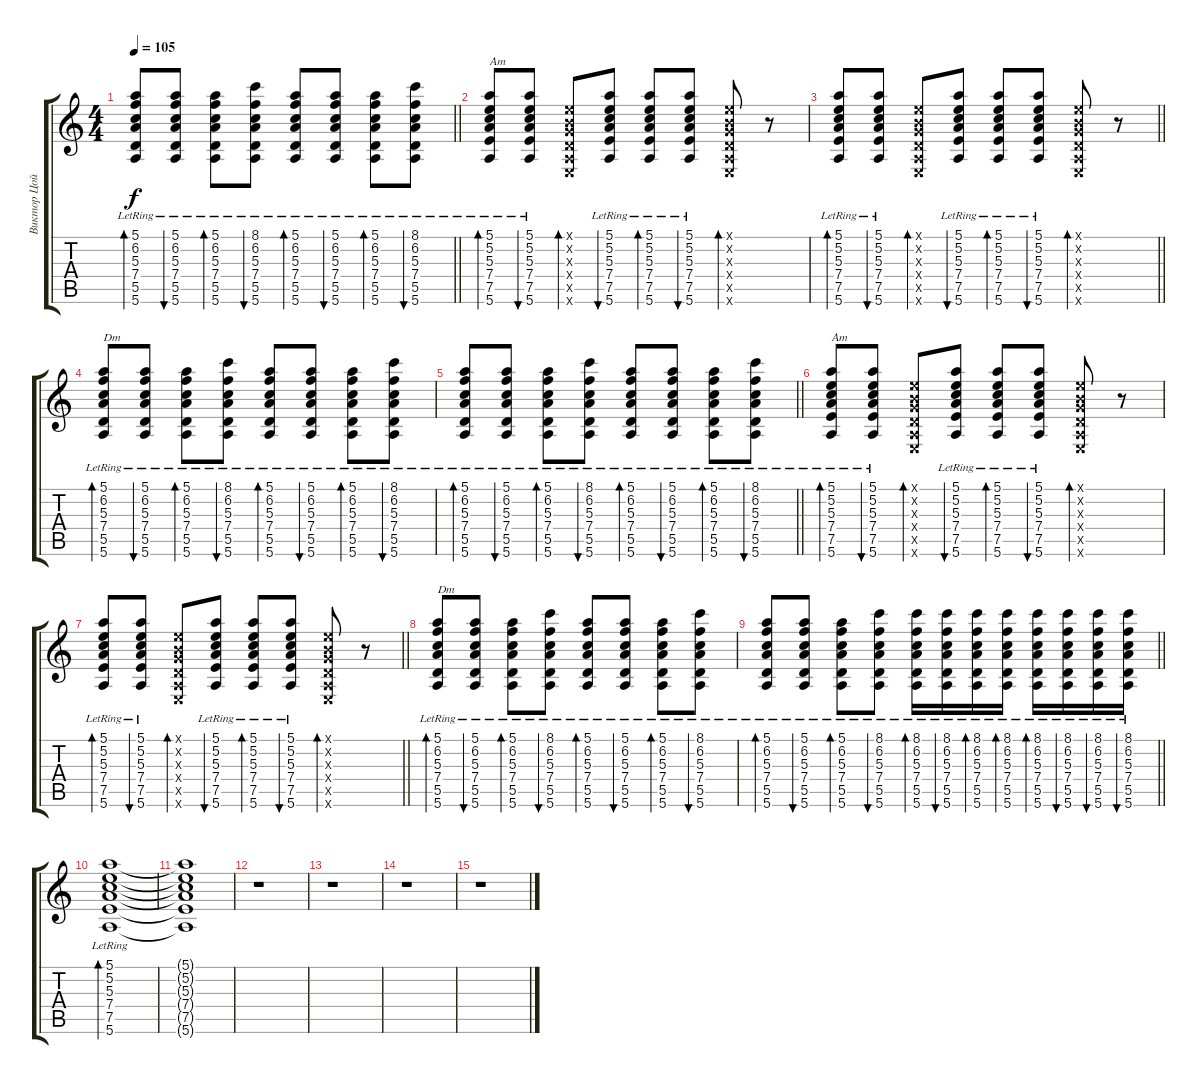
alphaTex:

\track ("Виктор Цой" "Виктор Цой") {instrument acousticguitarsteel}
\staff {score tabs}
\tuning (E4 B3 G3 D3 A2 E2) {hide}
\ts (4 4)
\tempo 105
\clef g2
\barLineRight lightlight
\ks c
(5.1{lr} 6.2{lr} 5.3{lr} 7.4{lr} 5.5{lr} 5.6{lr}).8{bd 30 dy f} (5.1{lr} 6.2{lr} 5.3{lr} 7.4{lr} 5.5{lr} 5.6{lr}).8{bu 30} (5.1{lr} 6.2{lr} 5.3{lr} 7.4{lr} 5.5{lr} 5.6{lr}).8{bd 30} (8.1{lr} 6.2{lr} 5.3{lr} 7.4{lr} 5.5{lr} 5.6{lr}).8{bu 30} (5.1{lr} 6.2{lr} 5.3{lr} 7.4{lr} 5.5{lr} 5.6{lr}).8{bd 30} (5.1{lr} 6.2{lr} 5.3{lr} 7.4{lr} 5.5{lr} 5.6{lr}).8{bu 30} (5.1{lr} 6.2{lr} 5.3{lr} 7.4{lr} 5.5{lr} 5.6{lr}).8{bd 30} (8.1{lr} 6.2{lr} 5.3{lr} 7.4{lr} 5.5{lr} 5.6{lr}).8{bu 30} |
(5.1{lr} 5.2{lr} 5.3{lr} 7.4{lr} 7.5{lr} 5.6{lr}).8{bd 30 txt "Am"} (5.1{lr} 5.2{lr} 5.3{lr} 7.4{lr} 7.5{lr} 5.6{lr}).8{bu 30} (0.1{x} 0.2{x} 0.3{x} 0.4{x} 0.5{x} 0.6{x}).8{bd 30} (5.1{lr} 5.2{lr} 5.3{lr} 7.4{lr} 7.5{lr} 5.6{lr}).8{bu 30} (5.1{lr} 5.2{lr} 5.3{lr} 7.4{lr} 7.5{lr} 5.6{lr}).8{bd 30} (5.1{lr} 5.2{lr} 5.3{lr} 7.4{lr} 7.5{lr} 5.6{lr}).8{bu 30} (0.1{x} 0.2{x} 0.3{x} 0.4{x} 0.5{x} 0.6{x}).8{bd 30} r.8 |
\barLineRight lightlight
(5.1{lr} 5.2{lr} 5.3{lr} 7.4{lr} 7.5{lr} 5.6{lr}).8{bd 30} (5.1{lr} 5.2{lr} 5.3{lr} 7.4{lr} 7.5{lr} 5.6{lr}).8{bu 30} (0.1{x} 0.2{x} 0.3{x} 0.4{x} 0.5{x} 0.6{x}).8{bd 30} (5.1{lr} 5.2{lr} 5.3{lr} 7.4{lr} 7.5{lr} 5.6{lr}).8{bu 30} (5.1{lr} 5.2{lr} 5.3{lr} 7.4{lr} 7.5{lr} 5.6{lr}).8{bd 30} (5.1{lr} 5.2{lr} 5.3{lr} 7.4{lr} 7.5{lr} 5.6{lr}).8{bu 30} (0.1{x} 0.2{x} 0.3{x} 0.4{x} 0.5{x} 0.6{x}).8{bd 30} r.8 |
(5.1{lr} 6.2{lr} 5.3{lr} 7.4{lr} 5.5{lr} 5.6{lr}).8{bd 30 txt "Dm"} (5.1{lr} 6.2{lr} 5.3{lr} 7.4{lr} 5.5{lr} 5.6{lr}).8{bu 30} (5.1{lr} 6.2{lr} 5.3{lr} 7.4{lr} 5.5{lr} 5.6{lr}).8{bd 30} (8.1{lr} 6.2{lr} 5.3{lr} 7.4{lr} 5.5{lr} 5.6{lr}).8{bu 30} (5.1{lr} 6.2{lr} 5.3{lr} 7.4{lr} 5.5{lr} 5.6{lr}).8{bd 30} (5.1{lr} 6.2{lr} 5.3{lr} 7.4{lr} 5.5{lr} 5.6{lr}).8{bu 30} (5.1{lr} 6.2{lr} 5.3{lr} 7.4{lr} 5.5{lr} 5.6{lr}).8{bd 30} (8.1{lr} 6.2{lr} 5.3{lr} 7.4{lr} 5.5{lr} 5.6{lr}).8{bu 30} |
\barLineRight lightlight
(5.1{lr} 6.2{lr} 5.3{lr} 7.4{lr} 5.5{lr} 5.6{lr}).8{bd 30} (5.1{lr} 6.2{lr} 5.3{lr} 7.4{lr} 5.5{lr} 5.6{lr}).8{bu 30} (5.1{lr} 6.2{lr} 5.3{lr} 7.4{lr} 5.5{lr} 5.6{lr}).8{bd 30} (8.1{lr} 6.2{lr} 5.3{lr} 7.4{lr} 5.5{lr} 5.6{lr}).8{bu 30} (5.1{lr} 6.2{lr} 5.3{lr} 7.4{lr} 5.5{lr} 5.6{lr}).8{bd 30} (5.1{lr} 6.2{lr} 5.3{lr} 7.4{lr} 5.5{lr} 5.6{lr}).8{bu 30} (5.1{lr} 6.2{lr} 5.3{lr} 7.4{lr} 5.5{lr} 5.6{lr}).8{bd 30} (8.1{lr} 6.2{lr} 5.3{lr} 7.4{lr} 5.5{lr} 5.6{lr}).8{bu 30} |
(5.1{lr} 5.2{lr} 5.3{lr} 7.4{lr} 7.5{lr} 5.6{lr}).8{bd 30 txt "Am"} (5.1{lr} 5.2{lr} 5.3{lr} 7.4{lr} 7.5{lr} 5.6{lr}).8{bu 30} (0.1{x} 0.2{x} 0.3{x} 0.4{x} 0.5{x} 0.6{x}).8{bd 30} (5.1{lr} 5.2{lr} 5.3{lr} 7.4{lr} 7.5{lr} 5.6{lr}).8{bu 30} (5.1{lr} 5.2{lr} 5.3{lr} 7.4{lr} 7.5{lr} 5.6{lr}).8{bd 30} (5.1{lr} 5.2{lr} 5.3{lr} 7.4{lr} 7.5{lr} 5.6{lr}).8{bu 30} (0.1{x} 0.2{x} 0.3{x} 0.4{x} 0.5{x} 0.6{x}).8{bd 30} r.8 |
\barLineRight lightlight
(5.1{lr} 5.2{lr} 5.3{lr} 7.4{lr} 7.5{lr} 5.6{lr}).8{bd 30} (5.1{lr} 5.2{lr} 5.3{lr} 7.4{lr} 7.5{lr} 5.6{lr}).8{bu 30} (0.1{x} 0.2{x} 0.3{x} 0.4{x} 0.5{x} 0.6{x}).8{bd 30} (5.1{lr} 5.2{lr} 5.3{lr} 7.4{lr} 7.5{lr} 5.6{lr}).8{bu 30} (5.1{lr} 5.2{lr} 5.3{lr} 7.4{lr} 7.5{lr} 5.6{lr}).8{bd 30} (5.1{lr} 5.2{lr} 5.3{lr} 7.4{lr} 7.5{lr} 5.6{lr}).8{bu 30} (0.1{x} 0.2{x} 0.3{x} 0.4{x} 0.5{x} 0.6{x}).8{bd 30} r.8 |
(5.1{lr} 6.2{lr} 5.3{lr} 7.4{lr} 5.5{lr} 5.6{lr}).8{bd 30 txt "Dm"} (5.1{lr} 6.2{lr} 5.3{lr} 7.4{lr} 5.5{lr} 5.6{lr}).8{bu 30} (5.1{lr} 6.2{lr} 5.3{lr} 7.4{lr} 5.5{lr} 5.6{lr}).8{bd 30} (8.1{lr} 6.2{lr} 5.3{lr} 7.4{lr} 5.5{lr} 5.6{lr}).8{bu 30} (5.1{lr} 6.2{lr} 5.3{lr} 7.4{lr} 5.5{lr} 5.6{lr}).8{bd 30} (5.1{lr} 6.2{lr} 5.3{lr} 7.4{lr} 5.5{lr} 5.6{lr}).8{bu 30} (5.1{lr} 6.2{lr} 5.3{lr} 7.4{lr} 5.5{lr} 5.6{lr}).8{bd 30} (8.1{lr} 6.2{lr} 5.3{lr} 7.4{lr} 5.5{lr} 5.6{lr}).8{bu 30} |
\barLineRight lightlight
(5.1{lr} 6.2{lr} 5.3{lr} 7.4{lr} 5.5{lr} 5.6{lr}).8{bd 30} (5.1{lr} 6.2{lr} 5.3{lr} 7.4{lr} 5.5{lr} 5.6{lr}).8{bu 30} (5.1{lr} 6.2{lr} 5.3{lr} 7.4{lr} 5.5{lr} 5.6{lr}).8{bd 30} (8.1{lr} 6.2{lr} 5.3{lr} 7.4{lr} 5.5{lr} 5.6{lr}).8{bu 30} (8.1{lr} 6.2{lr} 5.3{lr} 7.4{lr} 5.5{lr} 5.6{lr}).16{bd 30} (8.1{lr} 6.2{lr} 5.3{lr} 7.4{lr} 5.5{lr} 5.6{lr}).16{bu 30} (8.1{lr} 6.2{lr} 5.3{lr} 7.4{lr} 5.5{lr} 5.6{lr}).16{bd 30} (8.1{lr} 6.2{lr} 5.3{lr} 7.4{lr} 5.5{lr} 5.6{lr}).16{bd 30} (8.1{lr} 6.2{lr} 5.3{lr} 7.4{lr} 5.5{lr} 5.6{lr}).16{bd 30} (8.1{lr} 6.2{lr} 5.3{lr} 7.4{lr} 5.5{lr} 5.6{lr}).16{bu 30} (8.1{lr} 6.2{lr} 5.3{lr} 7.4{lr} 5.5{lr} 5.6{lr}).16{bu 30} (8.1{lr} 6.2{lr} 5.3{lr} 7.4{lr} 5.5{lr} 5.6{lr}).16{bu 30} |
(5.1{lr} 5.2{lr} 5.3{lr} 7.4{lr} 7.5{lr} 5.6{lr}).1{bd 30} |
(5.1{t} 5.2{t} 5.3{t} 7.4{t} 7.5{t} 5.6{t}).1 |
r.1 |
r.1 |
r.1 |
r.1
